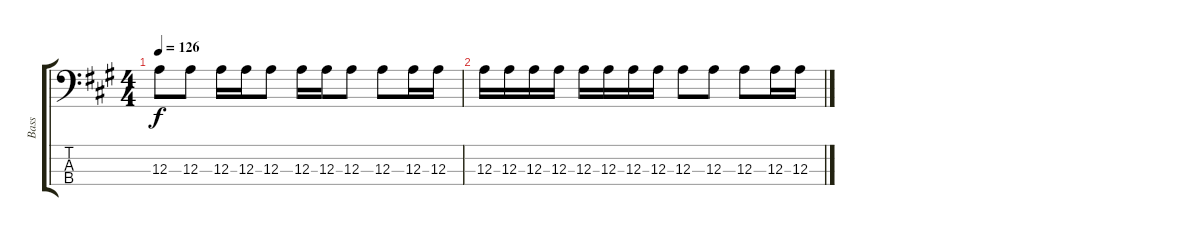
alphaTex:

\track ("Bass" "Bass") {instrument electricbasspick}
\staff {score tabs}
\tuning (G2 D2 A1 E1) {hide}
\ts (4 4)
\tempo 126
\clef f4
\ks a
12.3.8{dy f} 12.3.8 12.3.16 12.3.16 12.3.8 12.3.16 12.3.16 12.3.8 12.3.8 12.3.16 12.3.16 |
12.3.16{volume 0} 12.3.16 12.3.16 12.3.16 12.3.16 12.3.16 12.3.16 12.3.16 12.3.8 12.3.8 12.3.8 12.3.16 12.3.16
